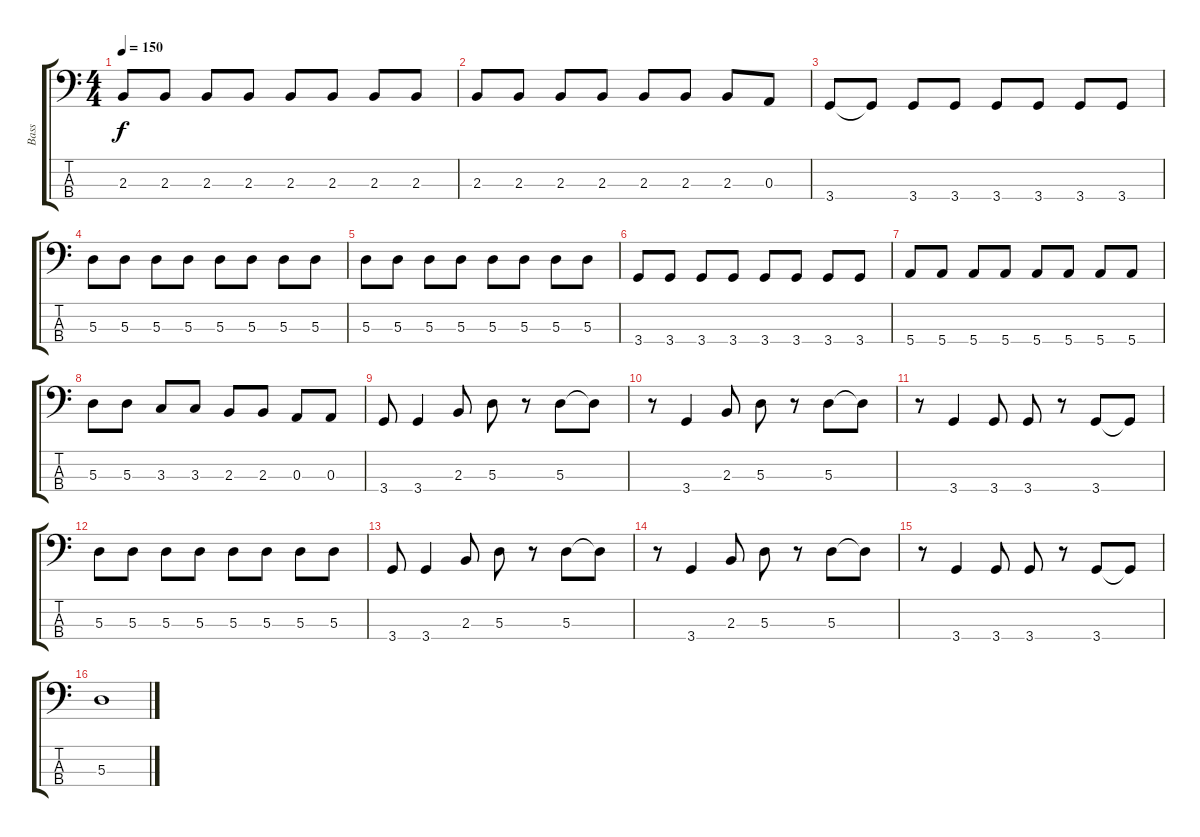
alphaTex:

\track ("Bass" "Bass") {instrument acousticbass}
\staff {score tabs}
\tuning (G2 D2 A1 E1) {hide}
\ts (4 4)
\tempo 150
\clef f4
\ks c
2.3.8{dy f} 2.3.8 2.3.8 2.3.8 2.3.8 2.3.8 2.3.8 2.3.8 |
2.3.8 2.3.8 2.3.8 2.3.8 2.3.8 2.3.8 2.3.8 0.3.8 |
3.4.8 3.4{t}.8 3.4.8 3.4.8 3.4.8 3.4.8 3.4.8 3.4.8 |
5.3.8 5.3.8 5.3.8 5.3.8 5.3.8 5.3.8 5.3.8 5.3.8 |
5.3.8 5.3.8 5.3.8 5.3.8 5.3.8 5.3.8 5.3.8 5.3.8 |
3.4.8 3.4.8 3.4.8 3.4.8 3.4.8 3.4.8 3.4.8 3.4.8 |
5.4.8 5.4.8 5.4.8 5.4.8 5.4.8 5.4.8 5.4.8 5.4.8 |
5.3.8 5.3.8 3.3.8 3.3.8 2.3.8 2.3.8 0.3.8 0.3.8 |
3.4.8 3.4.4 2.3.8 5.3.8 r.8 5.3.8 5.3{t}.8 |
r.8 3.4.4 2.3.8 5.3.8 r.8 5.3.8 5.3{t}.8 |
r.8 3.4.4 3.4.8 3.4.8 r.8 3.4.8 3.4{t}.8 |
5.3.8 5.3.8 5.3.8 5.3.8 5.3.8 5.3.8 5.3.8 5.3.8 |
3.4.8 3.4.4 2.3.8 5.3.8 r.8 5.3.8 5.3{t}.8 |
r.8 3.4.4 2.3.8 5.3.8 r.8 5.3.8 5.3{t}.8 |
r.8 3.4.4 3.4.8 3.4.8 r.8 3.4.8 3.4{t}.8 |
5.3.1
